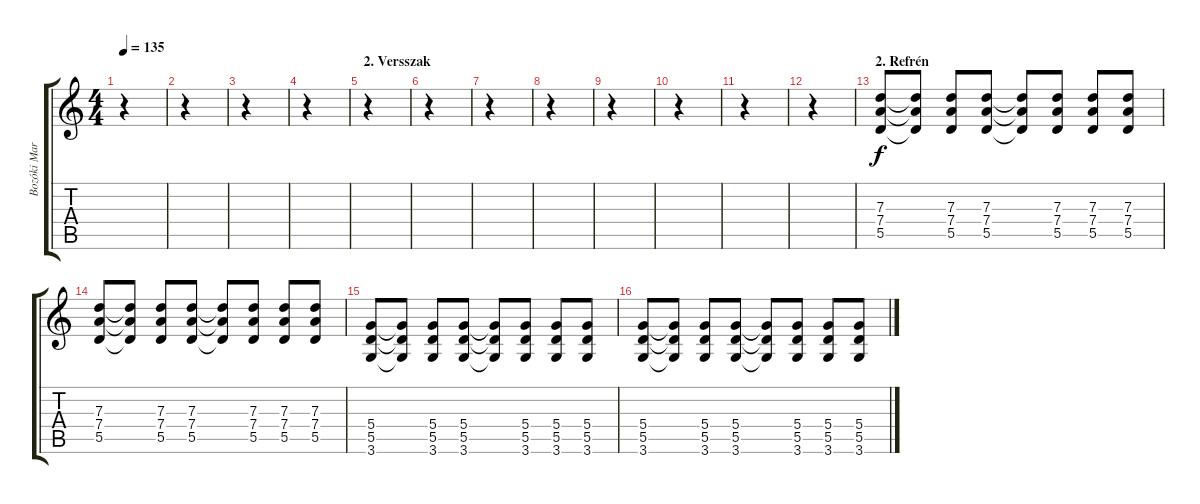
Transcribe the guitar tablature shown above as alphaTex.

\track ("Bozóki Marcell - Torzított Gitár" "Bozóki Mar") {instrument distortionguitar}
\staff {score tabs}
\tuning (E4 B3 G3 D3 A2 E2) {hide}
\ts (4 4)
\tempo 135
\clef g2
\ks c
r.4{dy f} |
r.4 |
r.4 |
r.4 |
\section ("" "2. Versszak")
r.4 |
r.4 |
r.4 |
r.4 |
r.4 |
r.4 |
r.4 |
r.4 |
\section ("" "2. Refrén")
(7.3 7.4 5.5).8 (7.3{t} 7.4{t} 5.5{t}).8 (7.3 7.4 5.5).8 (7.3 7.4 5.5).8 (7.3{t} 7.4{t} 5.5{t}).8 (7.3 7.4 5.5).8 (7.3 7.4 5.5).8 (7.3 7.4 5.5).8 |
(7.3 7.4 5.5).8 (7.3{t} 7.4{t} 5.5{t}).8 (7.3 7.4 5.5).8 (7.3 7.4 5.5).8 (7.3{t} 7.4{t} 5.5{t}).8 (7.3 7.4 5.5).8 (7.3 7.4 5.5).8 (7.3 7.4 5.5).8 |
(5.4 5.5 3.6).8 (5.4{t} 5.5{t} 3.6{t}).8 (5.4 5.5 3.6).8 (5.4 5.5 3.6).8 (5.4{t} 5.5{t} 3.6{t}).8 (5.4 5.5 3.6).8 (5.4 5.5 3.6).8 (5.4 5.5 3.6).8 |
(5.4 5.5 3.6).8 (5.4{t} 5.5{t} 3.6{t}).8 (5.4 5.5 3.6).8 (5.4 5.5 3.6).8 (5.4{t} 5.5{t} 3.6{t}).8 (5.4 5.5 3.6).8 (5.4 5.5 3.6).8 (5.4 5.5 3.6).8
